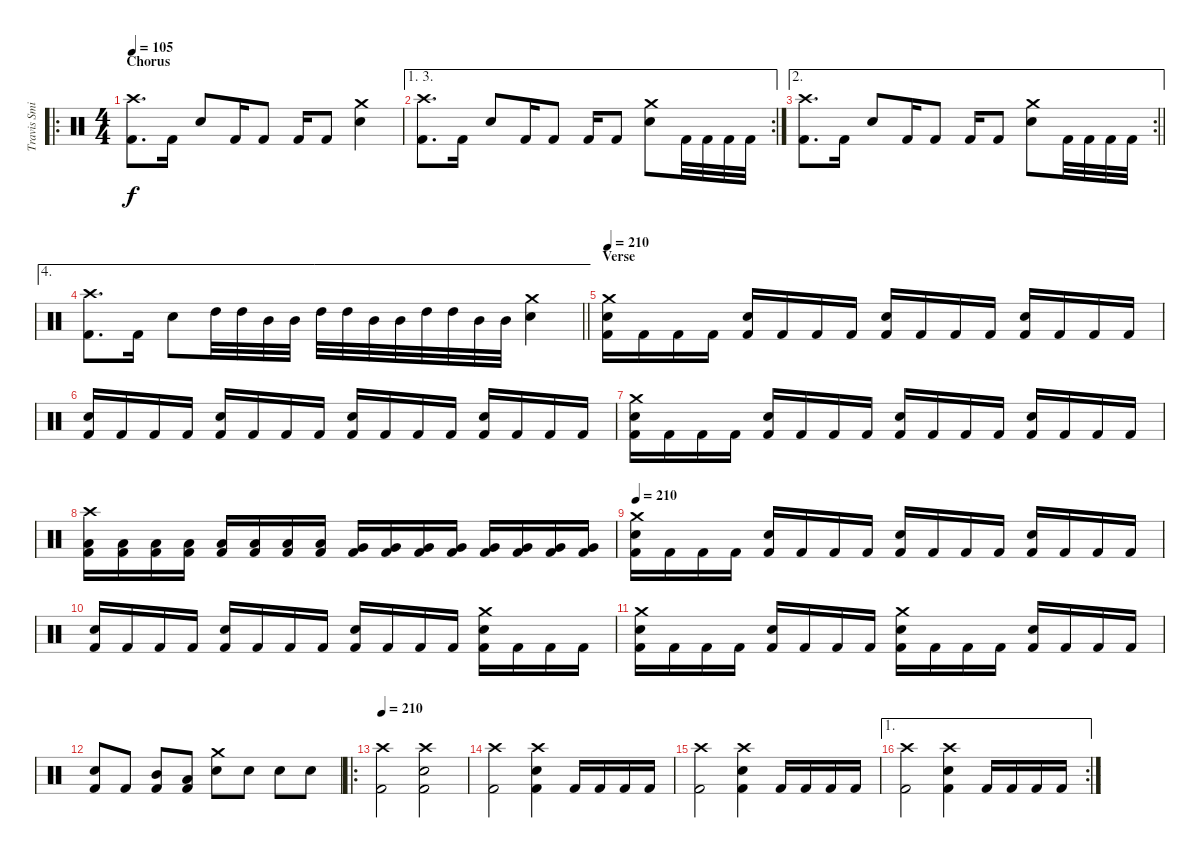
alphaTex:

\track ("Travis Smith" "Travis Smi") {instrument percussion}
\staff {score}
\articulation defaults
\ro
\ts (4 4)
\section ("" "Chorus")
\tempo 105
\clef neutral
\ks c
("Crash high (hit)" "Kick (hit) 2").8{d dy f} "Kick (hit) 2".16 "Snare (hit) 2".8 "Kick (hit) 2".16 "Kick (hit) 2".8 "Kick (hit) 2".16 "Kick (hit) 2".8 ("Crash medium (hit)" "Snare (hit) 2").4 |
\ae (1 3)
\rc 2
("Crash high (hit)" "Kick (hit) 2").8{d} "Kick (hit) 2".16 "Snare (hit) 2".8 "Kick (hit) 2".16 "Kick (hit) 2".8 "Kick (hit) 2".16 "Kick (hit) 2".8 ("Crash medium (hit)" "Snare (hit) 2").8 "Kick (hit) 2".32 "Kick (hit) 2".32 "Kick (hit) 2".32 "Kick (hit) 2".32 |
\ae 2
\rc 2
\barLineRight lightlight
("Crash high (hit)" "Kick (hit) 2").8{d} "Kick (hit) 2".16 "Snare (hit) 2".8 "Kick (hit) 2".16 "Kick (hit) 2".8 "Kick (hit) 2".16 "Kick (hit) 2".8 ("Crash medium (hit)" "Snare (hit) 2").8 "Kick (hit) 2".32 "Kick (hit) 2".32 "Kick (hit) 2".32 "Kick (hit) 2".32 |
\ae 4
\barLineRight lightlight
("Crash high (hit)" "Kick (hit) 2").8{d} "Kick (hit) 2".16 "Snare (hit) 2".8 "High Tom (hit)".32 "High Tom (hit)".32 "Mid Tom (hit)".32 "Mid Tom (hit)".32 "High Tom (hit)".32 "High Tom (hit)".32 "Mid Tom (hit)".32 "Mid Tom (hit)".32 "High Tom (hit)".32 "High Tom (hit)".32 "Mid Tom (hit)".32 "Mid Tom (hit)".32 ("Crash medium (hit)" "Snare (hit) 2").4 |
\section ("" "Verse")
\tempo 210
("Crash medium (hit)" "Snare (hit) 2" "Kick (hit) 2").16 "Kick (hit) 2".16 "Kick (hit) 2".16 "Kick (hit) 2".16 ("Snare (hit) 2" "Kick (hit) 2").16 "Kick (hit) 2".16 "Kick (hit) 2".16 "Kick (hit) 2".16 ("Snare (hit) 2" "Kick (hit) 2").16 "Kick (hit) 2".16 "Kick (hit) 2".16 "Kick (hit) 2".16 ("Snare (hit) 2" "Kick (hit) 2").16 "Kick (hit) 2".16 "Kick (hit) 2".16 "Kick (hit) 2".16 |
("Snare (hit) 2" "Kick (hit) 2").16 "Kick (hit) 2".16 "Kick (hit) 2".16 "Kick (hit) 2".16 ("Snare (hit) 2" "Kick (hit) 2").16 "Kick (hit) 2".16 "Kick (hit) 2".16 "Kick (hit) 2".16 ("Snare (hit) 2" "Kick (hit) 2").16 "Kick (hit) 2".16 "Kick (hit) 2".16 "Kick (hit) 2".16 ("Snare (hit) 2" "Kick (hit) 2").16 "Kick (hit) 2".16 "Kick (hit) 2".16 "Kick (hit) 2".16 |
("Crash medium (hit)" "Snare (hit) 2" "Kick (hit) 2").16 "Kick (hit) 2".16 "Kick (hit) 2".16 "Kick (hit) 2".16 ("Snare (hit) 2" "Kick (hit) 2").16 "Kick (hit) 2".16 "Kick (hit) 2".16 "Kick (hit) 2".16 ("Snare (hit) 2" "Kick (hit) 2").16 "Kick (hit) 2".16 "Kick (hit) 2".16 "Kick (hit) 2".16 ("Snare (hit) 2" "Kick (hit) 2").16 "Kick (hit) 2".16 "Kick (hit) 2".16 "Kick (hit) 2".16 |
("Crash high (hit)" "Low Tom (hit)" "Kick (hit) 2").16 ("Low Tom (hit)" "Kick (hit) 2").16 ("Low Tom (hit)" "Kick (hit) 2").16 ("Low Tom (hit)" "Kick (hit) 2").16 ("Low Tom (hit)" "Kick (hit) 2").16 ("Low Tom (hit)" "Kick (hit) 2").16 ("Low Tom (hit)" "Kick (hit) 2").16 ("Low Tom (hit)" "Kick (hit) 2").16 ("Very Low Tom (hit)" "Kick (hit) 2").16 ("Very Low Tom (hit)" "Kick (hit) 2").16 ("Very Low Tom (hit)" "Kick (hit) 2").16 ("Very Low Tom (hit)" "Kick (hit) 2").16 ("Very Low Tom (hit)" "Kick (hit) 2").16 ("Very Low Tom (hit)" "Kick (hit) 2").16 ("Very Low Tom (hit)" "Kick (hit) 2").16 ("Very Low Tom (hit)" "Kick (hit) 2").16 |
\tempo 210
("Crash medium (hit)" "Snare (hit) 2" "Kick (hit) 2").16 "Kick (hit) 2".16 "Kick (hit) 2".16 "Kick (hit) 2".16 ("Snare (hit) 2" "Kick (hit) 2").16 "Kick (hit) 2".16 "Kick (hit) 2".16 "Kick (hit) 2".16 ("Snare (hit) 2" "Kick (hit) 2").16 "Kick (hit) 2".16 "Kick (hit) 2".16 "Kick (hit) 2".16 ("Snare (hit) 2" "Kick (hit) 2").16 "Kick (hit) 2".16 "Kick (hit) 2".16 "Kick (hit) 2".16 |
("Snare (hit) 2" "Kick (hit) 2").16 "Kick (hit) 2".16 "Kick (hit) 2".16 "Kick (hit) 2".16 ("Snare (hit) 2" "Kick (hit) 2").16 "Kick (hit) 2".16 "Kick (hit) 2".16 "Kick (hit) 2".16 ("Snare (hit) 2" "Kick (hit) 2").16 "Kick (hit) 2".16 "Kick (hit) 2".16 "Kick (hit) 2".16 ("Crash medium (hit)" "Snare (hit) 2" "Kick (hit) 2").16 "Kick (hit) 2".16 "Kick (hit) 2".16 "Kick (hit) 2".16 |
("Crash medium (hit)" "Snare (hit) 2" "Kick (hit) 2").16 "Kick (hit) 2".16 "Kick (hit) 2".16 "Kick (hit) 2".16 ("Snare (hit) 2" "Kick (hit) 2").16 "Kick (hit) 2".16 "Kick (hit) 2".16 "Kick (hit) 2".16 ("Crash medium (hit)" "Snare (hit) 2" "Kick (hit) 2").16 "Kick (hit) 2".16 "Kick (hit) 2".16 "Kick (hit) 2".16 ("Snare (hit) 2" "Kick (hit) 2").16 "Kick (hit) 2".16 "Kick (hit) 2".16 "Kick (hit) 2".16 |
("Snare (hit) 2" "Kick (hit) 2").8 "Kick (hit) 2".8 ("Mid Tom (hit)" "Kick (hit) 2").8 ("Low Tom (hit)" "Kick (hit) 2").8 ("Crash medium (hit)" "Snare (hit) 2").8 "Snare (hit) 2".8 "Snare (hit) 2".8 "Snare (hit) 2".8 |
\ro
\tempo 210
("Crash high (hit)" "Kick (hit) 2").2 ("Crash high (hit)" "Snare (hit) 2" "Kick (hit) 2").2 |
("Crash high (hit)" "Kick (hit) 2").2 ("Crash high (hit)" "Snare (hit) 2" "Kick (hit) 2").4 "Kick (hit) 2".16 "Kick (hit) 2".16 "Kick (hit) 2".16 "Kick (hit) 2".16 |
("Crash high (hit)" "Kick (hit) 2").2 ("Crash high (hit)" "Snare (hit) 2" "Kick (hit) 2").4 "Kick (hit) 2".16 "Kick (hit) 2".16 "Kick (hit) 2".16 "Kick (hit) 2".16 |
\ae 1
\rc 2
("Crash high (hit)" "Kick (hit) 2").2 ("Crash high (hit)" "Snare (hit) 2" "Kick (hit) 2").4 "Kick (hit) 2".16 "Kick (hit) 2".16 "Kick (hit) 2".16 "Kick (hit) 2".16
